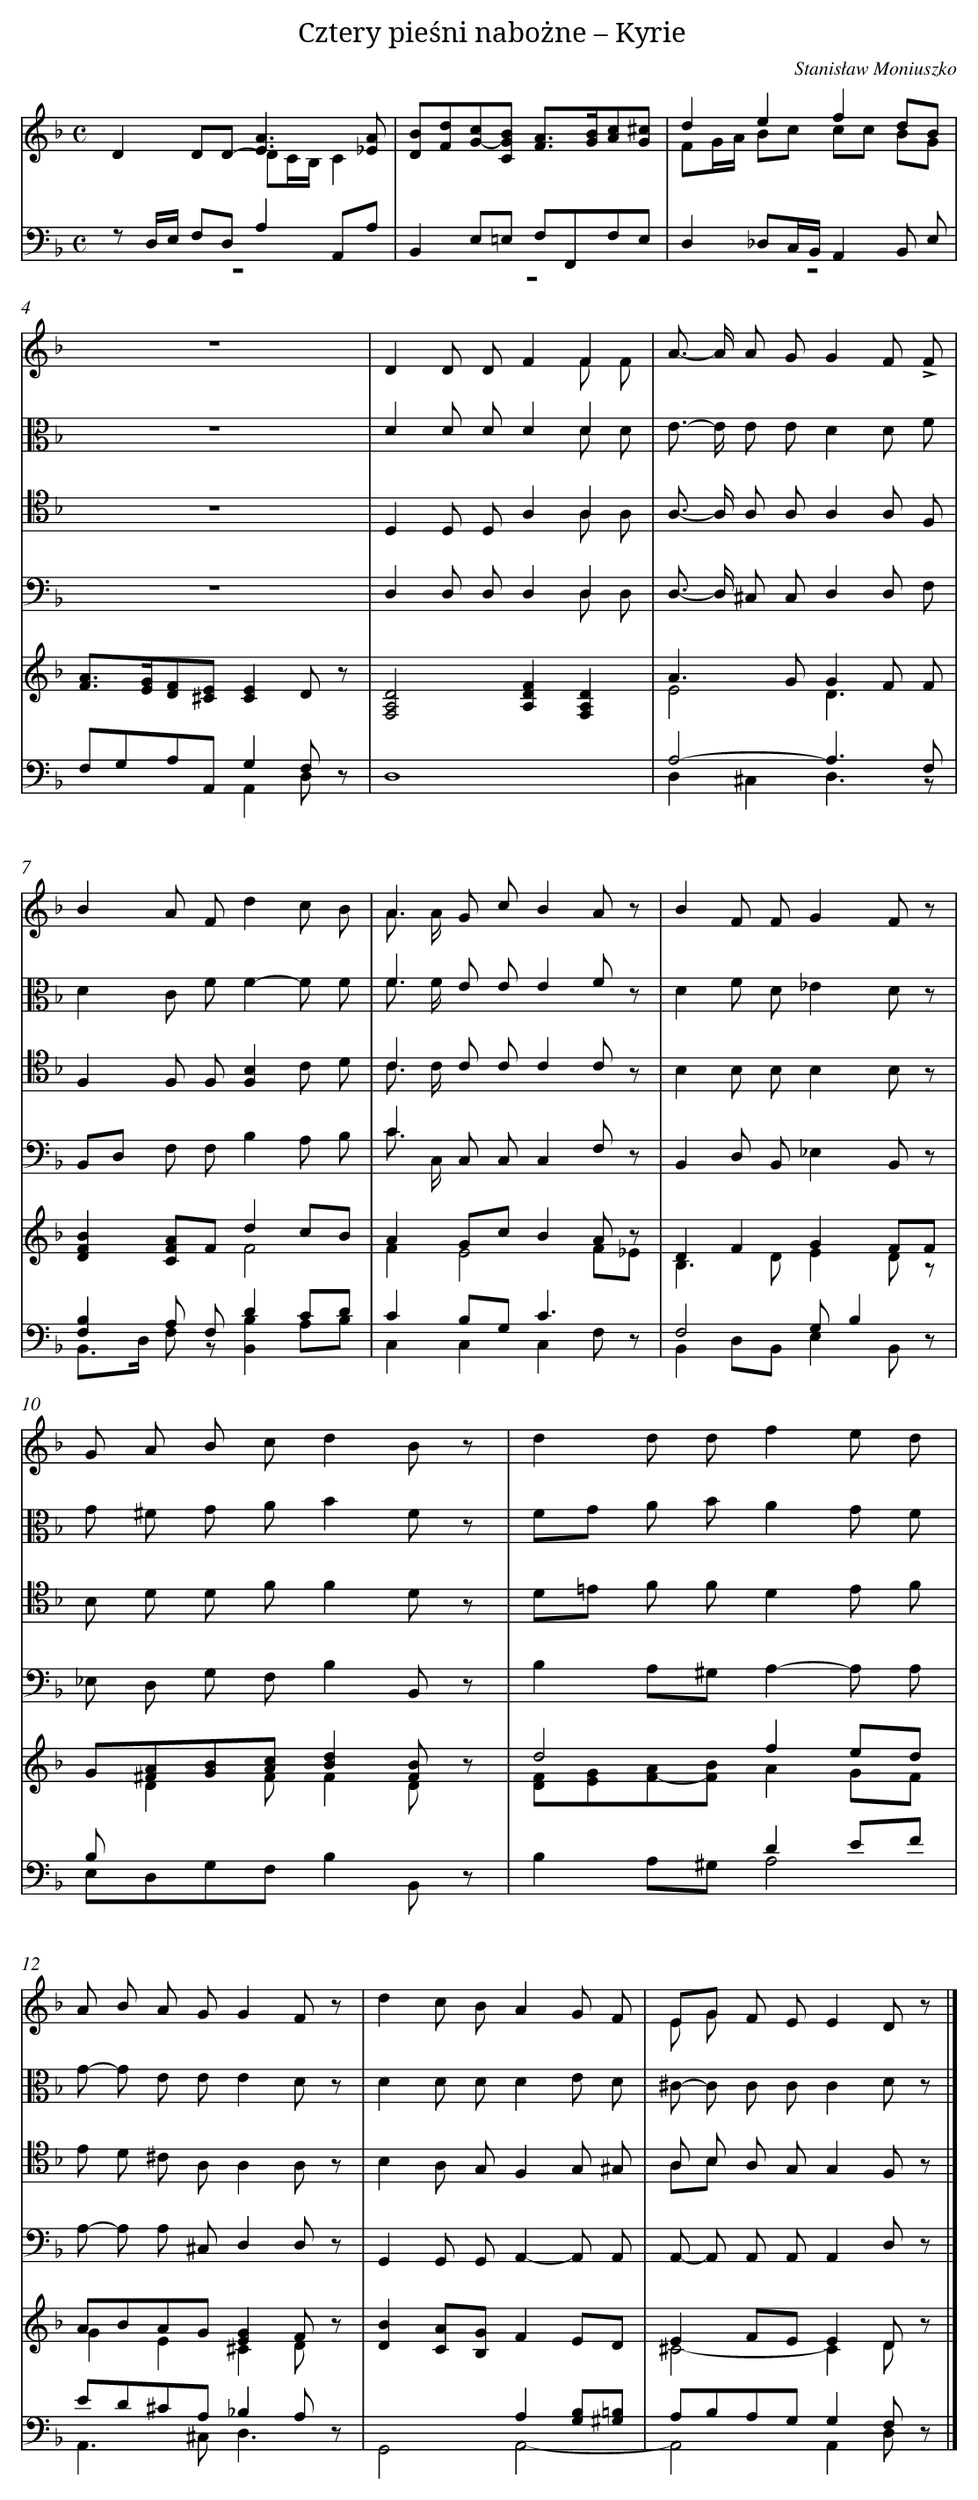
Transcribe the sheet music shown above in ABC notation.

X:1
T: Cztery pieśni nabożne – Kyrie
C: Stanisław Moniuszko
L: 1/8
M: C
V: 1
V: 2 clef=alto
V: 3 clef=tenor
V: 4 clef=bass
V: 5 clef=treble
V: 6 clef=bass
K: F
[V:1] x8 |
[V:2] x8 |
[V:3] x8 |
[V:4] x8 |
[V:5] D2DD2<-[A2E2][A_E] & x4DC/B,/C2 |
[V:6] z D,/E,/ F,D,A,2A,,A, & z8 |
[V:1] x8 |
[V:2] x8 |
[V:3] x8 |
[V:4] x8 |
[V:5] [BD][dF][cG-][BGC] [AF]>[BG][cA][^cG] |
[V:6] B,,2E,=E, F,F,,F,E, & z8 |
[V:1] x8 |
[V:2] x8 |
[V:3] x8 |
[V:4] x8 |
[V:5] d2e2f2dB & FG/A/ Bc cc BG |
[V:6] D,2_D,C,/B,,/A,,2B,, E, & z8 |
[V:1] z8 |
[V:2] z8 |
[V:3] z8 |
[V:4] z8 |
[V:5] [AF]>[GE][FD][E^C][E2C2]D z |
[V:6] F,G,A,A,,G,2F, z & x4A,,2D, x |
[V:1] D2D DF2F2 & x4x2F F |
[V:2] D2D DD2D2 & x4x2D D |
[V:3] D,2D, D,A,2A,2 & x4x2A, A, |
[V:4] D,2D, D,D,2D,2 & x4x2D, D, |
[V:5] [D4A,4F,4][F2D2A,2][D2A,2F,2] |
[V:6] D,8 |
[V:1] A>- A A GG2F !accent!F |
[V:2] E>- E E ED2D F |
[V:3] A,>- A, A, A,A,2A, F, |
[V:4] D,>- D, ^C, C,D,2D, F, |
[V:5] A2>G2G2F F & E4D3x- |
[V:6] A,4-A,3F, & D,2^C,2D,3z |
[V:1] B2A Fd2c B |
[V:2] D2C FF2-F F |
[V:3] F,2F, F,[B,2F,2]C D |
[V:4] B,,D, F, F,B,2A, B, |
[V:5] [B2F2D2][AFC]Fd2cB & x4F4 |
[V:6] [B,2F,2]A, F,D2CD & B,,>D, F, z[B,2B,,2]A,B, |
[V:1] A2G cB2A z & A> Ax2x4 |
[V:2] F2E EE2F z & F> Fx2x4 |
[V:3] C2C CC2C z & C> Cx2x4 |
[V:4] C2C, C,C,2F, z & C> C,x2x4 |
[V:5] A2GcB2A z & F2E4F_E |
[V:6] C2B,G,2<C2z & C,2C,2C,2F, x |
[V:1] B2F FG2F z |
[V:2] D2F D_E2D z |
[V:3] B,2B, B,B,2B, z |
[V:4] B,,2D, B,,_E,2B,, z |
[V:5] D2F2G2FF & B,2>D2E2D z |
[V:6] F,4G,B,2z & B,,2D,B,,E,2B,, x |
[V:1] G A B cd2B z |
[V:2] G ^F G AB2F z |
[V:3] B, D D FF2D z |
[V:4] _E, D, G, F,B,2B,, z |
[V:5] G[A^F][BG][cA][d2B2][BF] z & xD2FF2D x |
[V:6] B, xx2x4 & E,D,G,F,B,2B,, z |
[V:1] d2d df2e d |
[V:2] FG A BA2G F |
[V:3] D=E F FD2E F |
[V:4] B,2A,^G,A,2-A, A, |
[V:5] d4f2ed & [FD][GE][AF-][BF]A2GF |
[V:6] x4D2EF & B,2A,^G,A,4 |
[V:1] A B A GG2F z |
[V:2] G- G E EE2D z |
[V:3] E D ^C A,A,2A, z |
[V:4] A,- A, A, ^C,D,2D, z |
[V:5] ABAG[G2E2]F z & G2E2^C2D x |
[V:6] ED^CA,_B,2A, z & A,,2>^C,2D,3x |
[V:1] d2c BA2G F |
[V:2] D2D DD2E D |
[V:3] B,2A, G,F,2G, ^G, |
[V:4] G,,2G,, G,,A,,2-A,, A,, |
[V:5] [B2D2][AC][GB,]F2ED |
[V:6] x4A,2[B,G,][=B,^G,] & G,,4A,,4- |
[V:1] EG F EE2D z & E Gx2x4 |]
[V:2] ^C- C C CC2D z |]
[V:3] A, B, A, G,G,2F, z & A,B,x2x4 |]
[V:4] A,,- A,, A,, A,,A,,2D, z |]
[V:5] E2FEE2D z & ^C4-C2D x |]
[V:6] A,B,A,G,G,2F, z & A,,4A,,2D, x |]
